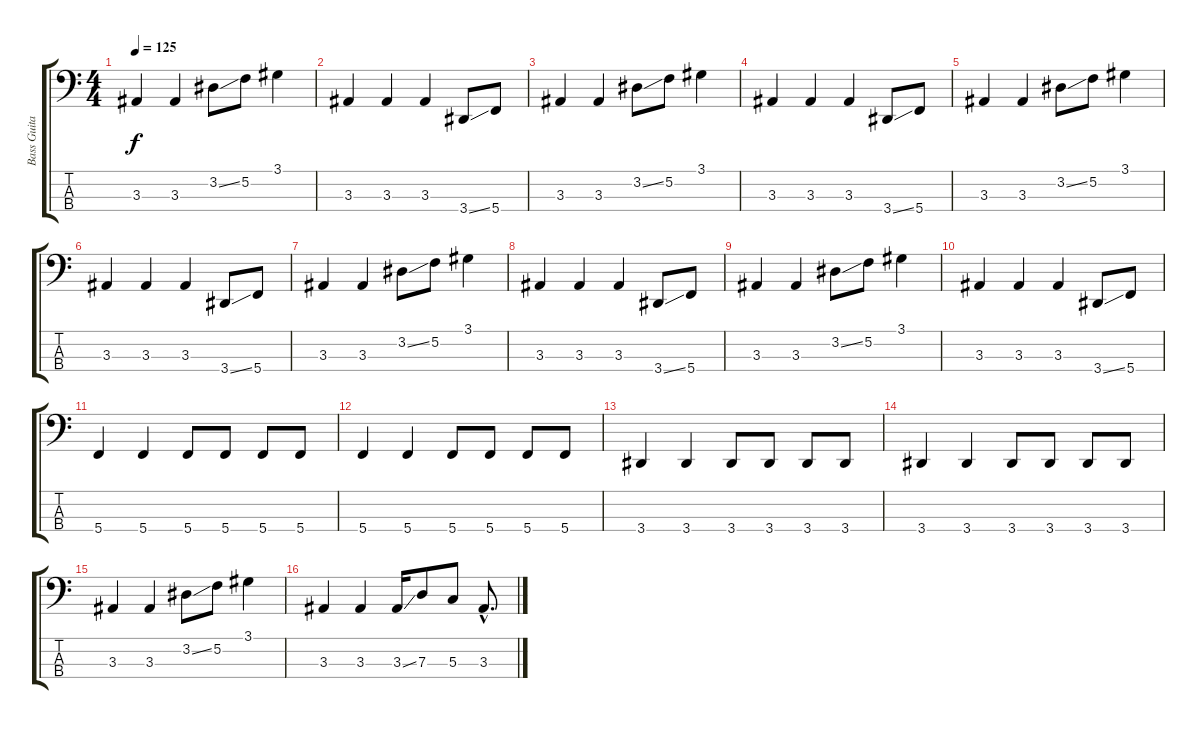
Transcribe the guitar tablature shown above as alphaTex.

\track ("Bass Guitar" "Bass Guita") {instrument electricbasspick}
\staff {score tabs}
\tuning (F2 C2 G1 C1) {hide}
\ts (4 4)
\tempo 125
\clef f4
\ks c
3.3.4{dy f instrument electricbasspick} 3.3.4 3.2{ss}.8 5.2.8 3.1.4 |
3.3.4 3.3.4 3.3.4 3.4{ss}.8 5.4.8 |
3.3.4 3.3.4 3.2{ss}.8 5.2.8 3.1.4 |
3.3.4 3.3.4 3.3.4 3.4{ss}.8 5.4.8 |
3.3.4 3.3.4 3.2{ss}.8 5.2.8 3.1.4 |
3.3.4 3.3.4 3.3.4 3.4{ss}.8 5.4.8 |
3.3.4 3.3.4 3.2{ss}.8 5.2.8 3.1.4 |
3.3.4 3.3.4 3.3.4 3.4{ss}.8 5.4.8 |
3.3.4 3.3.4 3.2{ss}.8 5.2.8 3.1.4 |
3.3.4 3.3.4 3.3.4 3.4{ss}.8 5.4.8 |
5.4.4 5.4.4 5.4.8 5.4.8 5.4.8 5.4.8 |
5.4.4 5.4.4 5.4.8 5.4.8 5.4.8 5.4.8 |
3.4.4 3.4.4 3.4.8 3.4.8 3.4.8 3.4.8 |
3.4.4 3.4.4 3.4.8 3.4.8 3.4.8 3.4.8 |
3.3.4 3.3.4 3.2{ss}.8 5.2.8 3.1.4 |
3.3.4 3.3.4 3.3{ss}.16 7.3.8 5.3.8 3.3{hac}.8{d}
